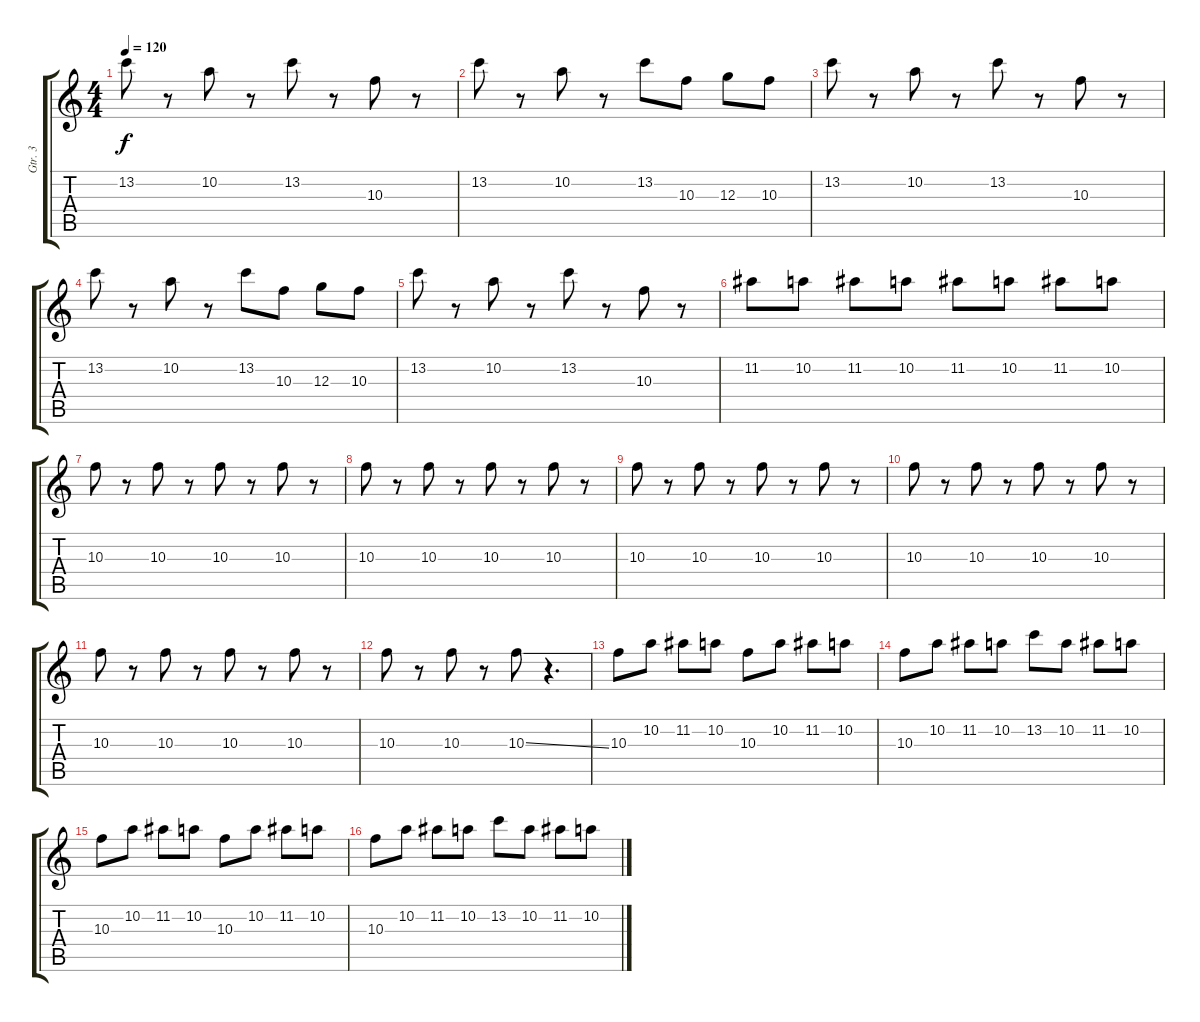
\track ("Gtr. 3" "Gtr. 3") {instrument electricguitarclean}
\staff {score tabs}
\tuning (E4 B3 G3 D3 A2 E2) {hide}
\ts (4 4)
\tempo 120
\clef g2
\ks c
13.2.8{dy f} r.8 10.2.8 r.8 13.2.8 r.8 10.3.8 r.8 |
13.2.8 r.8 10.2.8 r.8 13.2.8 10.3.8 12.3.8 10.3.8 |
13.2.8 r.8 10.2.8 r.8 13.2.8 r.8 10.3.8 r.8 |
13.2.8 r.8 10.2.8 r.8 13.2.8 10.3.8 12.3.8 10.3.8 |
13.2.8 r.8 10.2.8 r.8 13.2.8 r.8 10.3.8 r.8 |
11.2.8 10.2.8 11.2.8 10.2.8 11.2.8 10.2.8 11.2.8 10.2.8 |
10.3.8 r.8 10.3.8 r.8 10.3.8 r.8 10.3.8 r.8 |
10.3.8 r.8 10.3.8 r.8 10.3.8 r.8 10.3.8 r.8 |
10.3.8 r.8 10.3.8 r.8 10.3.8 r.8 10.3.8 r.8 |
10.3.8 r.8 10.3.8 r.8 10.3.8 r.8 10.3.8 r.8 |
10.3.8 r.8 10.3.8 r.8 10.3.8 r.8 10.3.8 r.8 |
10.3.8 r.8 10.3.8 r.8 10.3{ss}.8 r.4{d} |
10.3.8 10.2.8 11.2.8 10.2.8 10.3.8 10.2.8 11.2.8 10.2.8 |
10.3.8 10.2.8 11.2.8 10.2.8 13.2.8 10.2.8 11.2.8 10.2.8 |
10.3.8 10.2.8 11.2.8 10.2.8 10.3.8 10.2.8 11.2.8 10.2.8 |
10.3.8 10.2.8 11.2.8 10.2.8 13.2.8 10.2.8 11.2.8 10.2.8
